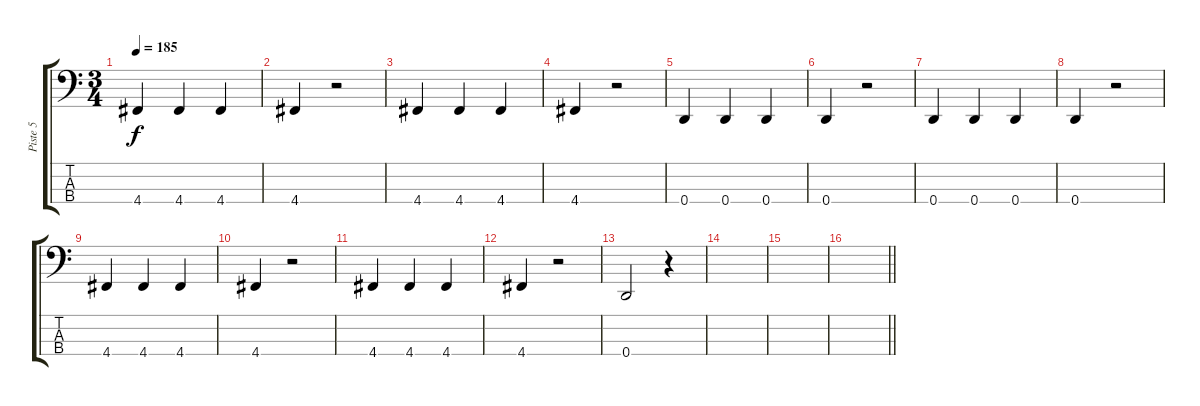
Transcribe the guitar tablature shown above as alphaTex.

\track ("Piste 5" "Piste 5") {instrument electricbassfinger}
\staff {score tabs}
\tuning (G2 D2 A1 D1) {hide}
\ts (3 4)
\tempo 185
\clef f4
\ks c
4.4.4{dy f} 4.4.4 4.4.4 |
4.4.4 r.2 |
4.4.4 4.4.4 4.4.4 |
4.4.4 r.2 |
0.4.4 0.4.4 0.4.4 |
0.4.4 r.2 |
0.4.4 0.4.4 0.4.4 |
0.4.4 r.2 |
4.4.4 4.4.4 4.4.4 |
4.4.4 r.2 |
4.4.4 4.4.4 4.4.4 |
4.4.4 r.2 |
0.4.2 r.4 |
|
|
\barLineRight lightlight
